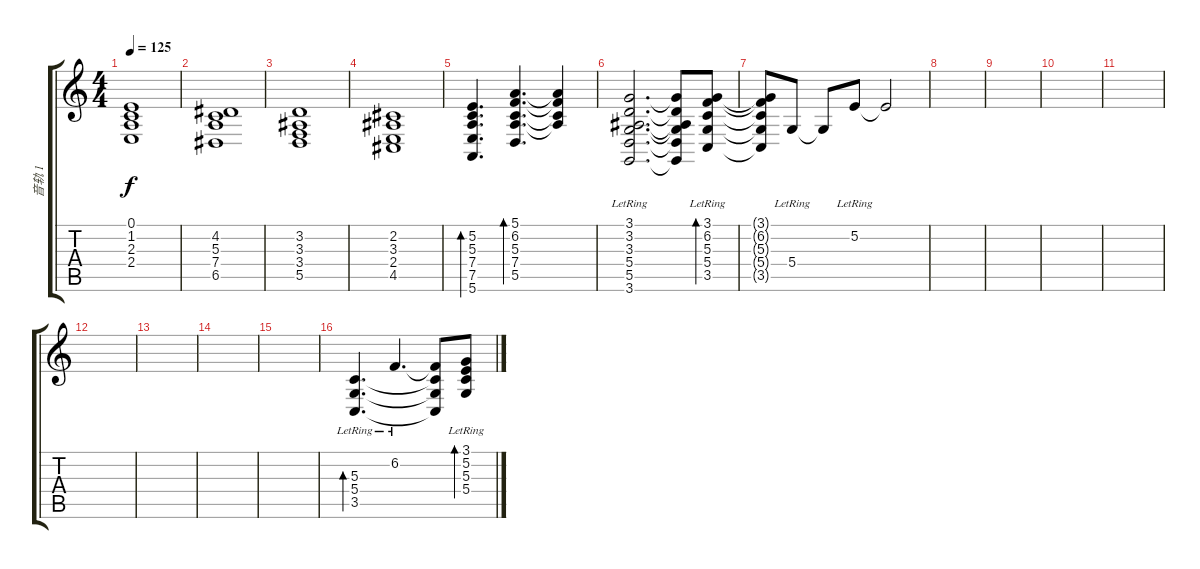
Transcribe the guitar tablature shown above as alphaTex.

\track ("音轨 1" "音轨 1") {instrument electricgrandpiano}
\staff {score tabs}
\tuning (E4 B3 G3 D3 A2 E2) {hide}
\ts (4 4)
\tempo 125
\clef g2
\ks c
(0.1 1.2 2.3 2.4).1{dy f} |
(4.2 5.3 7.4 6.5).1 |
(3.2 3.3 3.4 5.5).1 |
(2.2 3.3 2.4 4.5).1 |
(5.2 5.3 7.4 7.5 5.6).4{d bd 240} (5.1 6.2 5.3 7.4 5.5).4{d bd 240} (5.1{t} 6.2{t} 5.3{t} 7.4{t}).4 |
(3.1{lr} 3.2{lr} 3.3{lr} 5.4{lr} 5.5{lr} 3.6{lr}).2{d} (3.1{t} 3.2{t} 3.3{t} 5.4{t} 5.5{t} 3.6{t}).8 (3.1{lr} 6.2{lr} 5.3{lr} 5.4{lr} 3.5{lr}).8{bd 240} |
(3.1{t} 6.2{t} 5.3{t} 5.4{t} 3.5{t}).8 5.4{lr}.8 5.4{t}.8 5.2{lr}.8 5.2{t}.2 |
|
|
|
|
|
|
|
|
(5.3{lr} 5.4{lr} 3.5{lr}).4{d bd 240} 6.2{lr}.4{d} (6.2{t} 5.3{t} 5.4{t} 3.5{t}).8 (3.1{lr} 5.2{lr} 5.3{lr} 5.4{lr}).8{bd 240}
